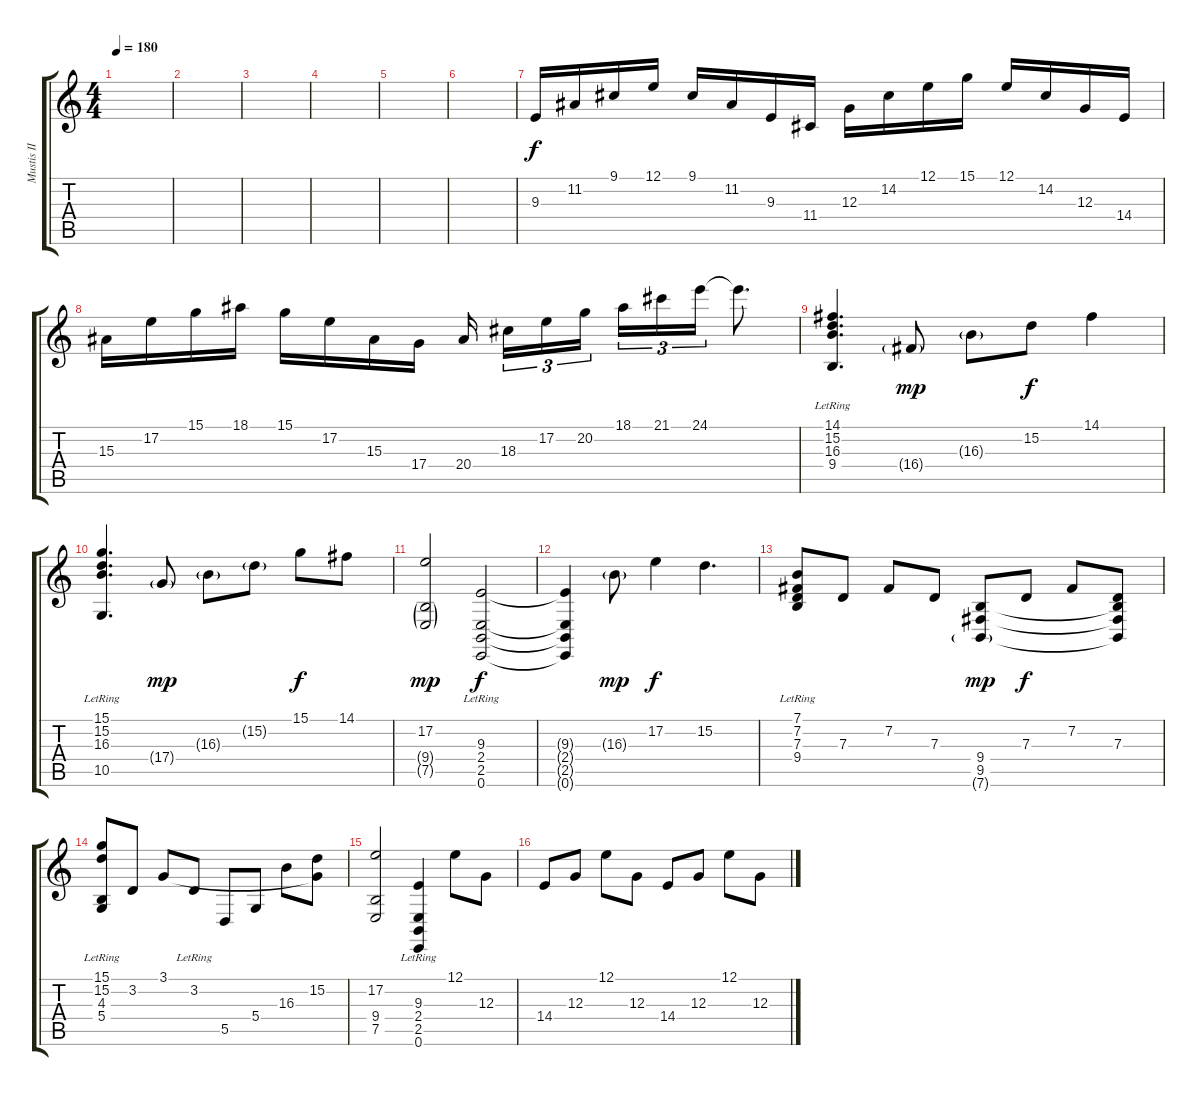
\track ("Mustis II" "Mustis II") {instrument electricgrandpiano}
\staff {score tabs}
\tuning (E4 B3 G3 D3 A2 E2) {hide}
\ts (4 4)
\tempo 180
\clef g2
\ks c
|
|
|
|
|
|
9.3.16{volume 9} 11.2.16 9.1.16 12.1.16 9.1.16 11.2.16 9.3.16 11.4.16 12.3.16 14.2.16 12.1.16 15.1.16 12.1.16 14.2.16 12.3.16 14.4.16 |
15.3.16 17.2.16 15.1.16 18.1.16 15.1.16 17.2.16 15.3.16 17.4.16 20.4.16{beam splitsecondary} 18.3.16{tu (3 2)} 17.2.16{tu (3 2)} 20.2.16{tu (3 2) beam splitsecondary} 18.1.16{tu (3 2)} 21.1.16{tu (3 2)} 24.1.16{tu (3 2)} 24.1{t}.8{d} |
(14.1{lr} 15.2{lr} 16.3{lr} 9.4).4{d} 16.4{g}.8{dy mp} 16.3{g}.8 15.2.8{dy f} 14.1.4 |
(15.1{lr} 15.2{lr} 16.3{lr} 10.5{lr}).4{d} 17.4{g}.8{dy mp} 16.3{g}.8 15.2{g}.8 15.1.8{dy f} 14.1.8 |
(17.2 9.4{g} 7.5{g}).2{dy mp} (9.3{lr} 2.4{lr} 2.5{lr} 0.6{lr}).2{dy f} |
(9.3{t} 2.4{t} 2.5{t} 0.6{t}).4 16.3{g}.8{dy mp} 17.2.4{dy f} 15.2.4{d} |
(7.1{lr} 7.2{lr} 7.3{lr} 9.4{lr}).8 7.3.8 7.2.8 7.3.8 (9.4 9.5 7.6{g}).8{dy mp} 7.3.8{dy f} 7.2.8 (7.3 9.4{t} 9.5{t} 7.6{t}).8 |
(15.1{lr} 15.2 4.3{lr} 5.4{lr}).8 3.2.8 3.1.8 3.2{lr}.8 5.5.8 5.4.8 16.3.8 (3.1{t} 15.2).8 |
(17.2 9.4 7.5).2 (9.3{lr} 2.4{lr} 2.5{lr} 0.6{lr}).4 12.1.8 12.3.8 |
14.4.8 12.3.8 12.1.8 12.3.8 14.4.8 12.3.8 12.1.8 12.3.8
